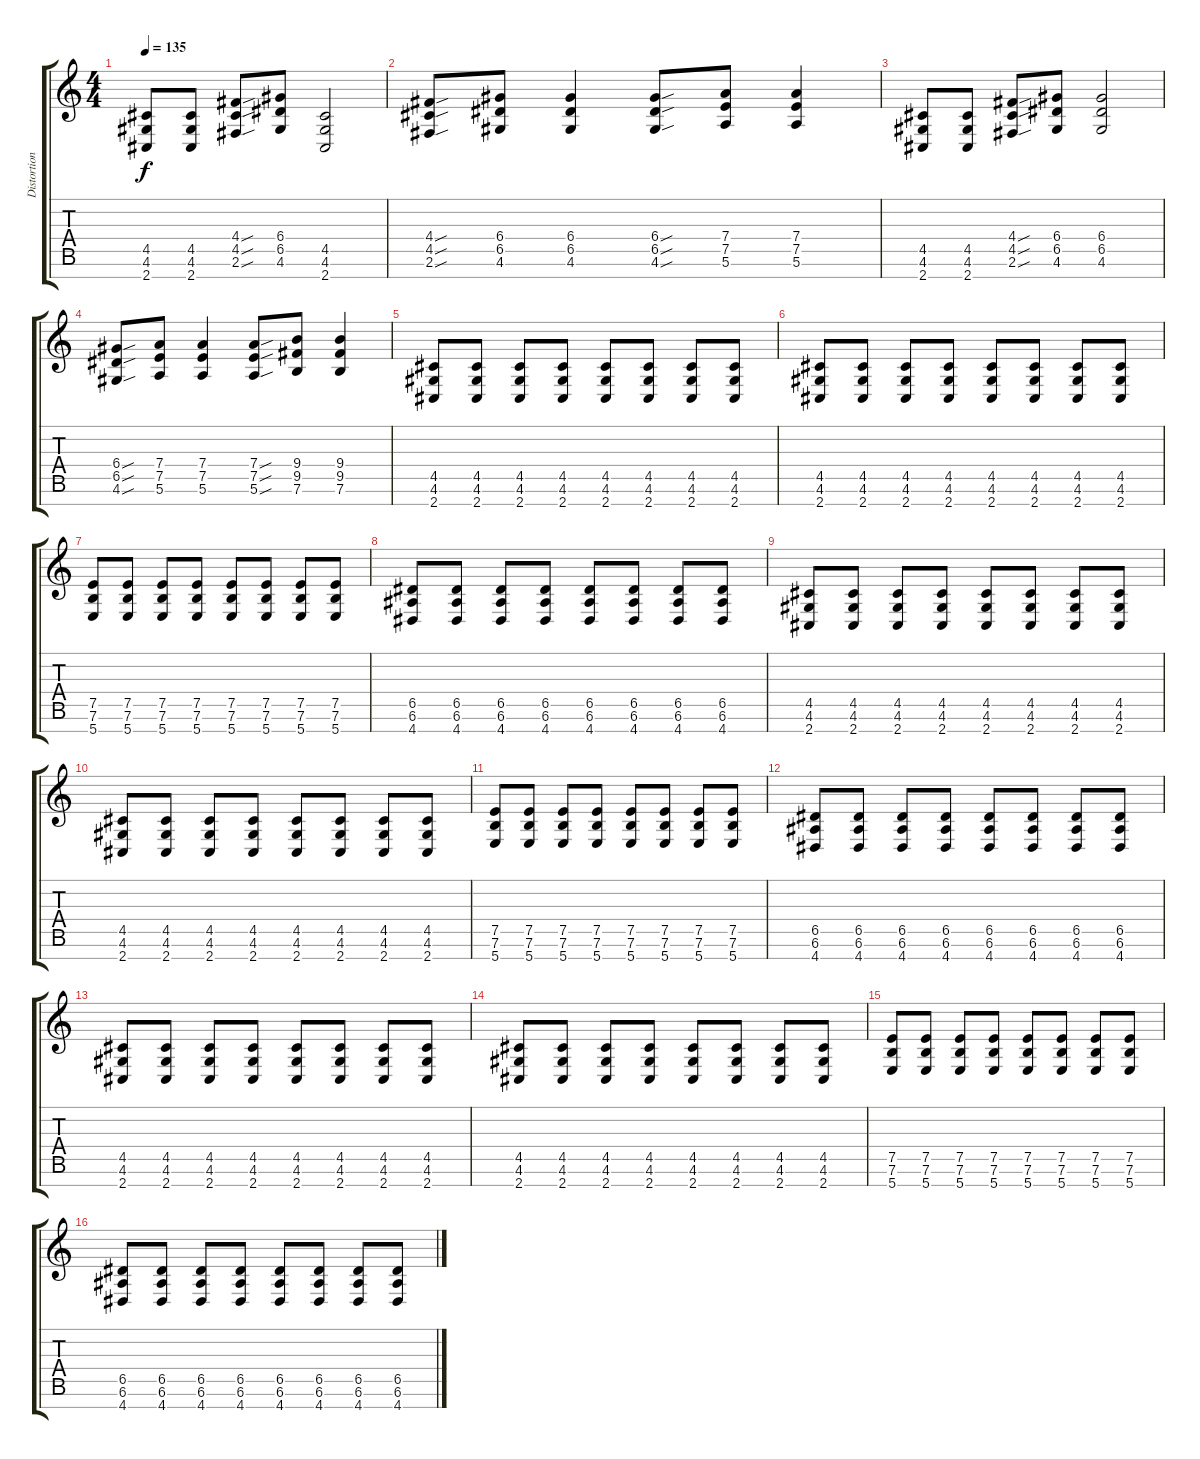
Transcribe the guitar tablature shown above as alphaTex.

\track ("Distortion Guitar 2" "Distortion") {instrument distortionguitar}
\staff {score tabs}
\tuning (E4 B3 G3 D3 A2 E2 B1) {hide}
\ts (4 4)
\tempo 135
\clef g2
\ks c
(4.5 4.6 2.7).8{dy f} (4.5 4.6 2.7).8 (4.4{sou} 4.5{sou} 2.6{sou}).8 (6.4 6.5 4.6).8 (4.5 4.6 2.7).2 |
(4.4{sou} 4.5{sou} 2.6{sou}).8 (6.4 6.5 4.6).8 (6.4 6.5 4.6).4 (6.4{sou} 6.5{sou} 4.6{sou}).8 (7.4 7.5 5.6).8 (7.4 7.5 5.6).4 |
(4.5 4.6 2.7).8 (4.5 4.6 2.7).8 (4.4{sou} 4.5{sou} 2.6{sou}).8 (6.4 6.5 4.6).8 (6.4 6.5 4.6).2 |
(6.4{sou} 6.5{sou} 4.6{sou}).8 (7.4 7.5 5.6).8 (7.4 7.5 5.6).4 (7.4{sou} 7.5{sou} 5.6{sou}).8 (9.4 9.5 7.6).8 (9.4 9.5 7.6).4 |
(4.5 4.6 2.7).8 (4.5 4.6 2.7).8 (4.5 4.6 2.7).8 (4.5 4.6 2.7).8 (4.5 4.6 2.7).8 (4.5 4.6 2.7).8 (4.5 4.6 2.7).8 (4.5 4.6 2.7).8 |
(4.5 4.6 2.7).8 (4.5 4.6 2.7).8 (4.5 4.6 2.7).8 (4.5 4.6 2.7).8 (4.5 4.6 2.7).8 (4.5 4.6 2.7).8 (4.5 4.6 2.7).8 (4.5 4.6 2.7).8 |
(7.5 7.6 5.7).8 (7.5 7.6 5.7).8 (7.5 7.6 5.7).8 (7.5 7.6 5.7).8 (7.5 7.6 5.7).8 (7.5 7.6 5.7).8 (7.5 7.6 5.7).8 (7.5 7.6 5.7).8 |
(6.5 6.6 4.7).8 (6.5 6.6 4.7).8 (6.5 6.6 4.7).8 (6.5 6.6 4.7).8 (6.5 6.6 4.7).8 (6.5 6.6 4.7).8 (6.5 6.6 4.7).8 (6.5 6.6 4.7).8 |
(4.5 4.6 2.7).8 (4.5 4.6 2.7).8 (4.5 4.6 2.7).8 (4.5 4.6 2.7).8 (4.5 4.6 2.7).8 (4.5 4.6 2.7).8 (4.5 4.6 2.7).8 (4.5 4.6 2.7).8 |
(4.5 4.6 2.7).8 (4.5 4.6 2.7).8 (4.5 4.6 2.7).8 (4.5 4.6 2.7).8 (4.5 4.6 2.7).8 (4.5 4.6 2.7).8 (4.5 4.6 2.7).8 (4.5 4.6 2.7).8 |
(7.5 7.6 5.7).8 (7.5 7.6 5.7).8 (7.5 7.6 5.7).8 (7.5 7.6 5.7).8 (7.5 7.6 5.7).8 (7.5 7.6 5.7).8 (7.5 7.6 5.7).8 (7.5 7.6 5.7).8 |
(6.5 6.6 4.7).8 (6.5 6.6 4.7).8 (6.5 6.6 4.7).8 (6.5 6.6 4.7).8 (6.5 6.6 4.7).8 (6.5 6.6 4.7).8 (6.5 6.6 4.7).8 (6.5 6.6 4.7).8 |
(4.5 4.6 2.7).8 (4.5 4.6 2.7).8 (4.5 4.6 2.7).8 (4.5 4.6 2.7).8 (4.5 4.6 2.7).8 (4.5 4.6 2.7).8 (4.5 4.6 2.7).8 (4.5 4.6 2.7).8 |
(4.5 4.6 2.7).8 (4.5 4.6 2.7).8 (4.5 4.6 2.7).8 (4.5 4.6 2.7).8 (4.5 4.6 2.7).8 (4.5 4.6 2.7).8 (4.5 4.6 2.7).8 (4.5 4.6 2.7).8 |
(7.5 7.6 5.7).8 (7.5 7.6 5.7).8 (7.5 7.6 5.7).8 (7.5 7.6 5.7).8 (7.5 7.6 5.7).8 (7.5 7.6 5.7).8 (7.5 7.6 5.7).8 (7.5 7.6 5.7).8 |
(6.5 6.6 4.7).8 (6.5 6.6 4.7).8 (6.5 6.6 4.7).8 (6.5 6.6 4.7).8 (6.5 6.6 4.7).8 (6.5 6.6 4.7).8 (6.5 6.6 4.7).8 (6.5 6.6 4.7).8
